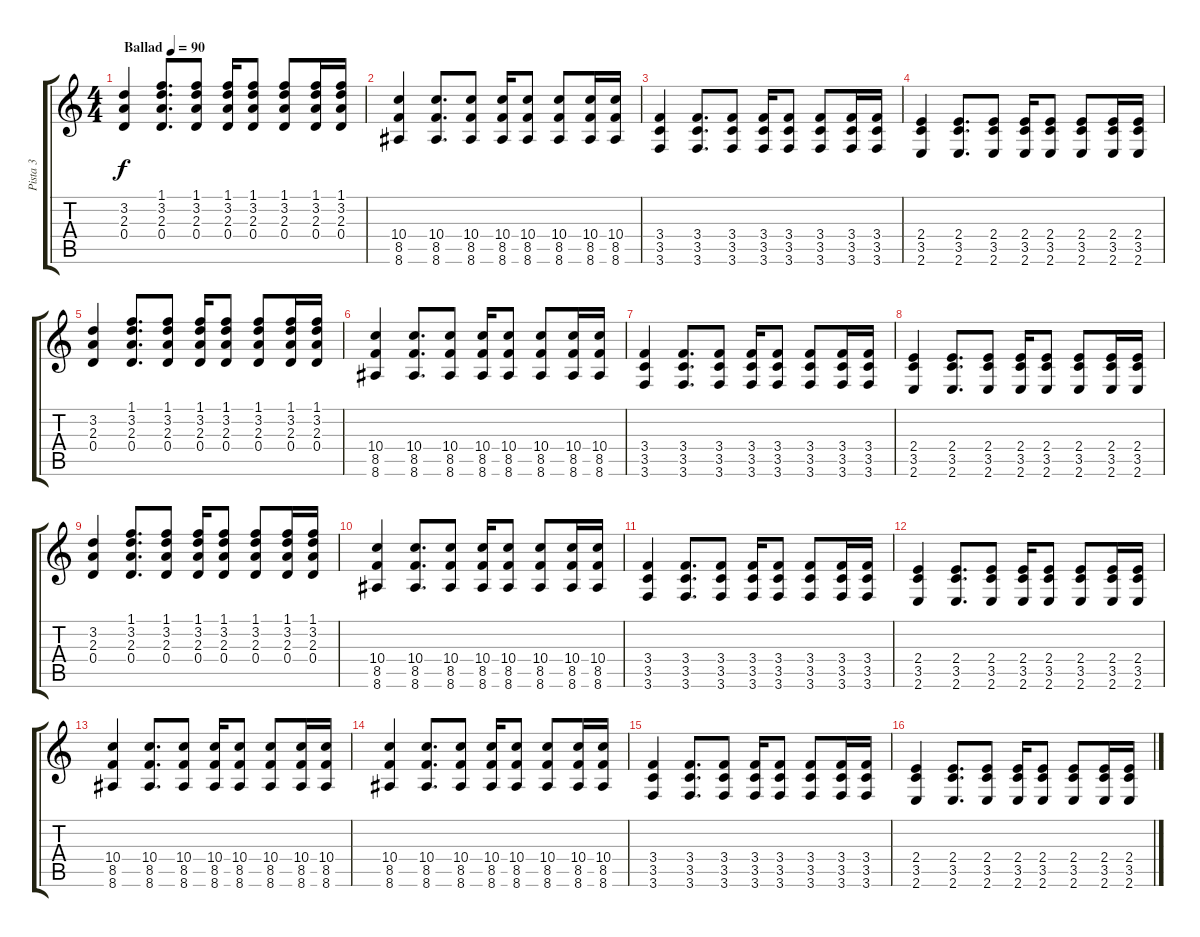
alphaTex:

\track ("Pista 3" "Pista 3") {instrument electricguitarclean}
\staff {score tabs}
\tuning (E4 B3 G3 D3 A2 D2) {hide}
\ts (4 4)
\tempo (90 "Ballad")
\clef g2
\ks c
(3.2 2.3 0.4).4{dy f instrument electricguitarclean} (1.1 3.2 2.3 0.4).8{d} (1.1 3.2 2.3 0.4).8 (1.1 3.2 2.3 0.4).16 (1.1 3.2 2.3 0.4).8 (1.1 3.2 2.3 0.4).8 (1.1 3.2 2.3 0.4).16 (1.1 3.2 2.3 0.4).16 |
(10.4 8.5 8.6).4 (10.4 8.5 8.6).8{d} (10.4 8.5 8.6).8 (10.4 8.5 8.6).16 (10.4 8.5 8.6).8 (10.4 8.5 8.6).8 (10.4 8.5 8.6).16 (10.4 8.5 8.6).16 |
(3.4 3.5 3.6).4 (3.4 3.5 3.6).8{d} (3.4 3.5 3.6).8 (3.4 3.5 3.6).16 (3.4 3.5 3.6).8 (3.4 3.5 3.6).8 (3.4 3.5 3.6).16 (3.4 3.5 3.6).16 |
(2.4 3.5 2.6).4 (2.4 3.5 2.6).8{d} (2.4 3.5 2.6).8 (2.4 3.5 2.6).16 (2.4 3.5 2.6).8 (2.4 3.5 2.6).8 (2.4 3.5 2.6).16 (2.4 3.5 2.6).16 |
(3.2 2.3 0.4).4 (1.1 3.2 2.3 0.4).8{d} (1.1 3.2 2.3 0.4).8 (1.1 3.2 2.3 0.4).16 (1.1 3.2 2.3 0.4).8 (1.1 3.2 2.3 0.4).8 (1.1 3.2 2.3 0.4).16 (1.1 3.2 2.3 0.4).16 |
(10.4 8.5 8.6).4 (10.4 8.5 8.6).8{d} (10.4 8.5 8.6).8 (10.4 8.5 8.6).16 (10.4 8.5 8.6).8 (10.4 8.5 8.6).8 (10.4 8.5 8.6).16 (10.4 8.5 8.6).16 |
(3.4 3.5 3.6).4 (3.4 3.5 3.6).8{d} (3.4 3.5 3.6).8 (3.4 3.5 3.6).16 (3.4 3.5 3.6).8 (3.4 3.5 3.6).8 (3.4 3.5 3.6).16 (3.4 3.5 3.6).16 |
(2.4 3.5 2.6).4 (2.4 3.5 2.6).8{d} (2.4 3.5 2.6).8 (2.4 3.5 2.6).16 (2.4 3.5 2.6).8 (2.4 3.5 2.6).8 (2.4 3.5 2.6).16 (2.4 3.5 2.6).16 |
(3.2 2.3 0.4).4 (1.1 3.2 2.3 0.4).8{d} (1.1 3.2 2.3 0.4).8 (1.1 3.2 2.3 0.4).16 (1.1 3.2 2.3 0.4).8 (1.1 3.2 2.3 0.4).8 (1.1 3.2 2.3 0.4).16 (1.1 3.2 2.3 0.4).16 |
(10.4 8.5 8.6).4 (10.4 8.5 8.6).8{d} (10.4 8.5 8.6).8 (10.4 8.5 8.6).16 (10.4 8.5 8.6).8 (10.4 8.5 8.6).8 (10.4 8.5 8.6).16 (10.4 8.5 8.6).16 |
(3.4 3.5 3.6).4 (3.4 3.5 3.6).8{d} (3.4 3.5 3.6).8 (3.4 3.5 3.6).16 (3.4 3.5 3.6).8 (3.4 3.5 3.6).8 (3.4 3.5 3.6).16 (3.4 3.5 3.6).16 |
(2.4 3.5 2.6).4 (2.4 3.5 2.6).8{d} (2.4 3.5 2.6).8 (2.4 3.5 2.6).16 (2.4 3.5 2.6).8 (2.4 3.5 2.6).8 (2.4 3.5 2.6).16 (2.4 3.5 2.6).16 |
(10.4 8.5 8.6).4 (10.4 8.5 8.6).8{d} (10.4 8.5 8.6).8 (10.4 8.5 8.6).16 (10.4 8.5 8.6).8 (10.4 8.5 8.6).8 (10.4 8.5 8.6).16 (10.4 8.5 8.6).16 |
(10.4 8.5 8.6).4 (10.4 8.5 8.6).8{d} (10.4 8.5 8.6).8 (10.4 8.5 8.6).16 (10.4 8.5 8.6).8 (10.4 8.5 8.6).8 (10.4 8.5 8.6).16 (10.4 8.5 8.6).16 |
(3.4 3.5 3.6).4 (3.4 3.5 3.6).8{d} (3.4 3.5 3.6).8 (3.4 3.5 3.6).16 (3.4 3.5 3.6).8 (3.4 3.5 3.6).8 (3.4 3.5 3.6).16 (3.4 3.5 3.6).16 |
(2.4 3.5 2.6).4 (2.4 3.5 2.6).8{d} (2.4 3.5 2.6).8 (2.4 3.5 2.6).16 (2.4 3.5 2.6).8 (2.4 3.5 2.6).8 (2.4 3.5 2.6).16 (2.4 3.5 2.6).16
